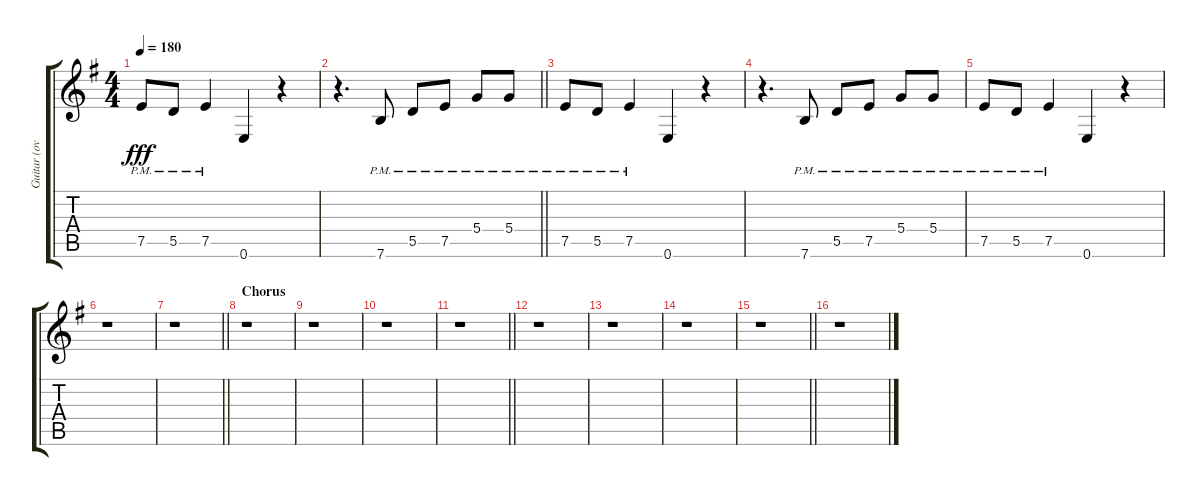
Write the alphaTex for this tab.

\track ("Guitar (overdub)" "Guitar (ov") {instrument electricguitarmuted}
\staff {score tabs}
\tuning (E4 B3 G3 D3 A2 E2) {hide}
\ts (4 4)
\tempo 180
\clef g2
\ks eminor
7.5{pm}.8{dy fff} 5.5{pm}.8 7.5{pm}.4 0.6.4 r.4 |
\barLineRight lightlight
r.4{d} 7.6{pm}.8 5.5{pm}.8 7.5{pm}.8 5.4{pm}.8 5.4{pm}.8 |
7.5{pm}.8 5.5{pm}.8 7.5{pm}.4 0.6.4 r.4 |
r.4{d} 7.6{pm}.8 5.5{pm}.8 7.5{pm}.8 5.4{pm}.8 5.4{pm}.8 |
7.5{pm}.8 5.5{pm}.8 7.5{pm}.4 0.6.4 r.4 |
r.1 |
\barLineRight lightlight
r.1 |
\section ("" "Chorus")
r.1 |
r.1 |
r.1 |
\barLineRight lightlight
r.1 |
r.1 |
r.1 |
r.1 |
\barLineRight lightlight
r.1 |
r.1
